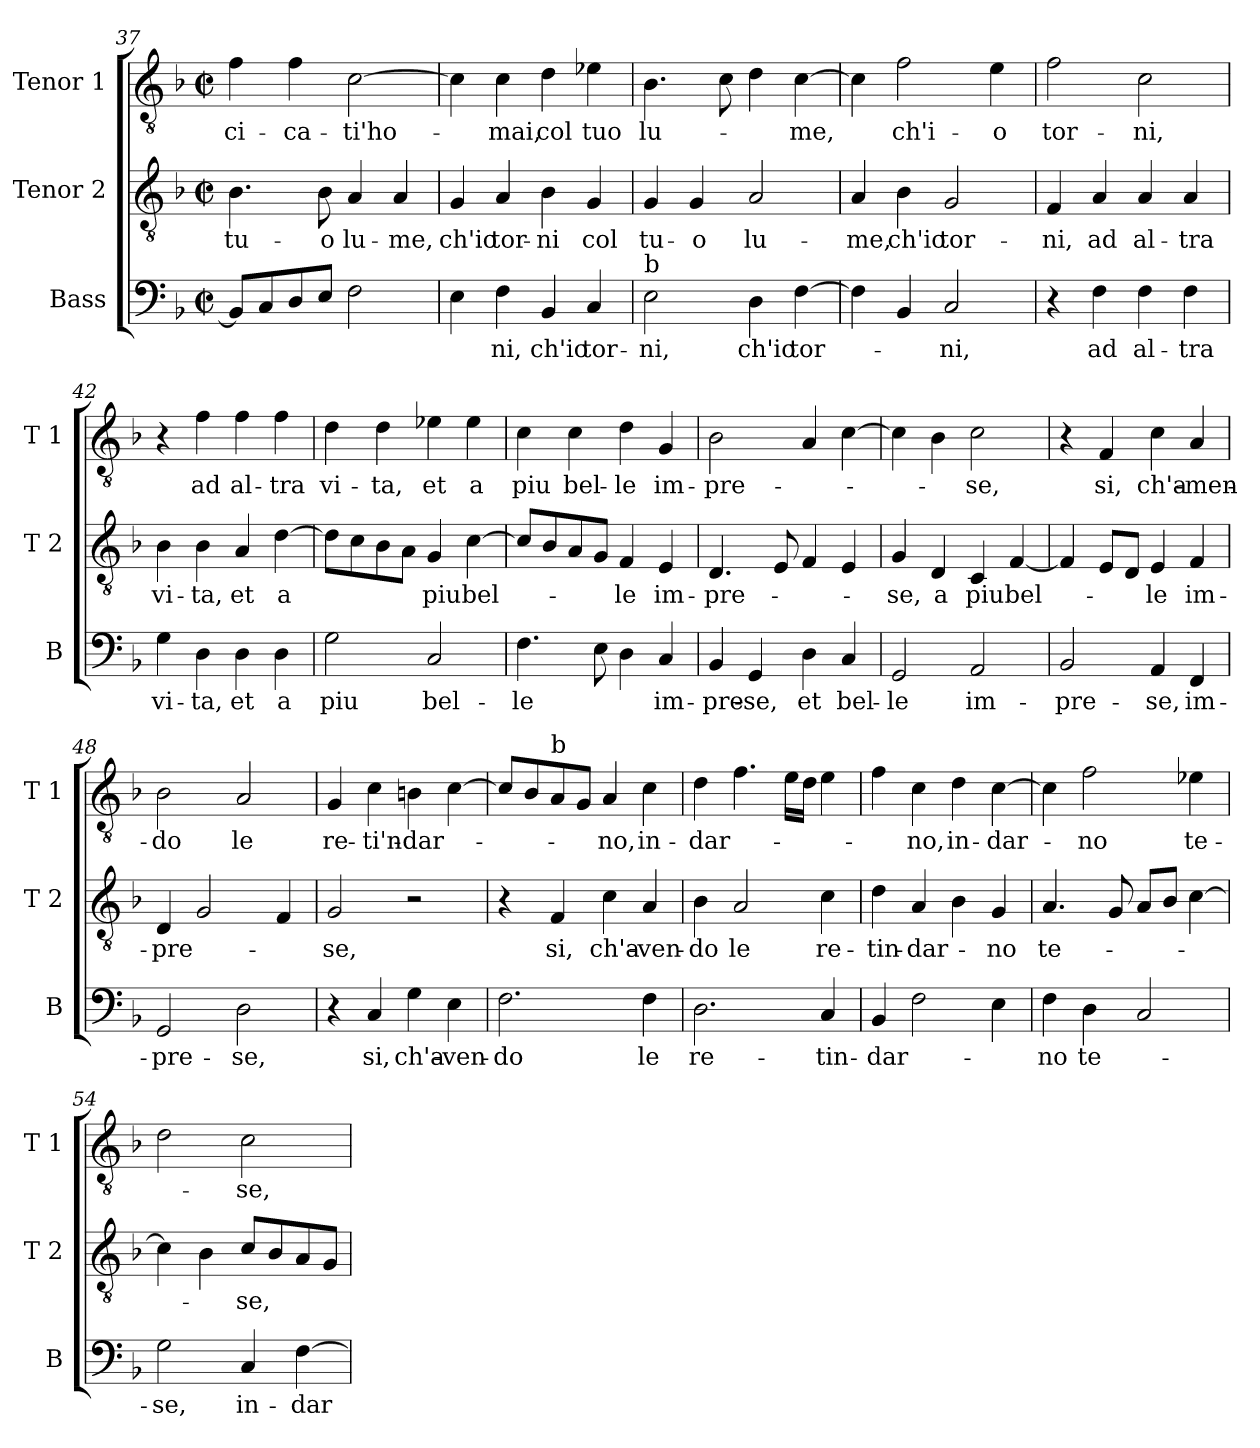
**kern	**text	**kern	**text	**kern	**text
*part3	*part3	*part2	*part2	*part1	*part1
*staff3	*staff3	*staff2	*staff2	*staff1	*staff1
*I"Bass	*	*I"Tenor 2	*	*I"Tenor 1	*
*I'B	*	*I'T 2	*	*I'T 1	*
*clefF4	*	*clefGv2	*	*clefGv2	*
*k[b-]	*	*k[b-]	*	*k[b-]	*
*F:	*	*F:	*	*F:	*
*M2/2	*	*M2/2	*	*M2/2	*
*met(c|)	*	*met(c|)	*	*met(c|)	*
=37	=37	=37	=37	=37	=37
!	!	!	!LO:LY:b	!	!LO:LY:b
8BB-/L]	.	4.B-\	tu-	4f\	-ci-
8C/	.	.	.	.	.
!	!	!	!	!	!LO:LY:b
8D/	.	.	.	4f\	-ca-
!	!	!	!LO:LY:b	!	!
8E/J	.	8B-\	-o	.	.
!	!	!	!LO:LY:b	!	!LO:LY:b
2F\	.	4A/	lu-	[2c\	-ti'ho-
!	!	!	!LO:LY:b	!	!
.	.	4A/	-me,	.	.
=38	=38	=38	=38	=38	=38
!	!	!	!LO:LY:b	!	!
4E\	.	4G/	ch'io	4c\]	.
!	!LO:LY:b	!	!LO:LY:b	!	!LO:LY:b
4F\	-ni,	4A/	tor-	4c\	-mai,
!	!LO:LY:b	!	!LO:LY:b	!	!LO:LY:b
4BB-/	ch'io	4B-\	-ni	4d\	col
!	!LO:LY:b	!	!LO:LY:b	!	!LO:LY:b
4C/	tor-	4G/	col	4e-X\	tuo
=39	=39	=39	=39	=39	=39
!LO:TX:a:t=b	!	!	!	!	!
!	!LO:LY:b	!	!LO:LY:b	!	!LO:LY:b
2E\	-ni,	4G/	tu-	4.B-\	lu-
!	!	!	!LO:LY:b	!	!
.	.	4G/	-o	.	.
.	.	.	.	8c\	.
!	!LO:LY:b	!	!LO:LY:b	!	!
4D\	ch'io	2A/	lu-	4d\	.
!	!LO:LY:b	!	!	!	!LO:LY:b
[4F\	tor-	.	.	[4c\	-me,
=40	=40	=40	=40	=40	=40
!	!	!	!LO:LY:b	!	!
4F\]	.	4A/	-me,	4c\]	.
!	!	!	!LO:LY:b	!	!LO:LY:b
4BB-/	.	4B-\	ch'io	2f\	ch'i-
!	!LO:LY:b	!	!LO:LY:b	!	!
2C/	-ni,	2G/	tor-	.	.
!	!	!	!	!	!LO:LY:b
.	.	.	.	4e\	-o
!!LO:LB:g=z
=41	=41	=41	=41	=41	=41
!	!	!	!LO:LY:b	!	!LO:LY:b
4r	.	4F/	-ni,	2f\	tor-
!	!LO:LY:b	!	!LO:LY:b	!	!
4F\	ad	4A/	ad	.	.
!	!LO:LY:b	!	!LO:LY:b	!	!LO:LY:b
4F\	al-	4A/	al-	2c\	-ni,
!	!LO:LY:b	!	!LO:LY:b	!	!
4F\	-tra	4A/	-tra	.	.
=42	=42	=42	=42	=42	=42
!	!LO:LY:b	!	!LO:LY:b	!	!
4G\	vi-	4B-\	vi-	4r	.
!	!LO:LY:b	!	!LO:LY:b	!	!LO:LY:b
4D\	-ta,	4B-\	-ta,	4f\	ad
!	!LO:LY:b	!	!LO:LY:b	!	!LO:LY:b
4D\	et	4A/	et	4f\	al-
!	!LO:LY:b	!	!LO:LY:b	!	!LO:LY:b
4D\	a	[4d\	a	4f\	-tra
=43	=43	=43	=43	=43	=43
!	!LO:LY:b	!	!	!	!LO:LY:b
2G\	piu	8d\L]	.	4d\	vi-
.	.	8c\	.	.	.
!	!	!	!	!	!LO:LY:b
.	.	8B-\	.	4d\	-ta,
.	.	8A\J	.	.	.
!	!LO:LY:b	!	!LO:LY:b	!	!LO:LY:b
2C/	bel-	4G/	piu	4e-X\	et
!	!	!	!LO:LY:b	!	!LO:LY:b
.	.	[4c\	bel-	4e-\	a
=44	=44	=44	=44	=44	=44
!	!LO:LY:b	!	!	!	!LO:LY:b
4.F\	-le	8c/L]	.	4c\	piu
.	.	8B-/	.	.	.
!	!	!	!	!	!LO:LY:b
.	.	8A/	.	4c\	bel-
8E\	.	8G/J	.	.	.
!	!	!	!LO:LY:b	!	!LO:LY:b
4D\	.	4F/	-le	4d\	-le
!	!LO:LY:b	!	!LO:LY:b	!	!LO:LY:b
4C/	im-	4E/	im-	4G/	im-
=45	=45	=45	=45	=45	=45
!	!LO:LY:b	!	!LO:LY:b	!	!LO:LY:b
4BB-/	-pre-	4.D/	-pre-	2B-\	-pre-
!	!LO:LY:b	!	!	!	!
4GG/	-se,	.	.	.	.
.	.	8E/	.	.	.
!	!LO:LY:b	!	!	!	!
4D\	et	4F/	.	4A/	.
!	!LO:LY:b	!	!	!	!
4C/	bel-	4E/	.	[4c\	.
!!LO:LB:g=z
=46	=46	=46	=46	=46	=46
!	!LO:LY:b	!	!LO:LY:b	!	!
2GG/	-le	4G/	-se,	4c\]	.
!	!	!	!LO:LY:b	!	!
.	.	4D/	a	4B-\	.
!	!LO:LY:b	!	!LO:LY:b	!	!LO:LY:b
2AA/	im-	4C/	piu	2c\	-se,
!	!	!	!LO:LY:b	!	!
.	.	[4F/	bel-	.	.
=47	=47	=47	=47	=47	=47
!	!LO:LY:b	!	!	!	!
2BB-/	-pre-	4F/]	.	4r	.
!	!	!	!	!	!LO:LY:b
.	.	8E/L	.	4F/	si,
.	.	8D/J	.	.	.
!	!LO:LY:b	!	!LO:LY:b	!	!LO:LY:b
4AA/	-se,	4E/	-le	4c\	ch'a-
!	!LO:LY:b	!	!LO:LY:b	!	!LO:LY:b
4FF/	im-	4F/	im-	4A/	-men-
=48	=48	=48	=48	=48	=48
!	!LO:LY:b	!	!LO:LY:b	!	!LO:LY:b
2GG/	-pre-	4D/	-pre-	2B-\	-do
.	.	2G/	.	.	.
!	!LO:LY:b	!	!	!	!LO:LY:b
2D\	-se,	.	.	2A/	le
.	.	4F/	.	.	.
=49	=49	=49	=49	=49	=49
!	!	!	!LO:LY:b	!	!LO:LY:b
4r	.	2G/	-se,	4G/	re-
!	!LO:LY:b	!	!	!	!LO:LY:b
4C/	si,	.	.	4c\	-ti'n-
!	!LO:LY:b	!	!	!	!LO:LY:b
4G\	ch'a-	2r	.	4Bn\	-dar-
!	!LO:LY:b	!	!	!	!
4E\	-ven-	.	.	[4c\	.
=50	=50	=50	=50	=50	=50
!	!LO:LY:b	!	!	!	!
2.F\	-do	4r	.	8c/L]	.
.	.	.	.	8B-/	.
!	!	!	!	!LO:TX:a:t=b	!
!	!	!	!LO:LY:b	!	!
.	.	4F/	si,	8A/	.
.	.	.	.	8G/J	.
!	!	!	!LO:LY:b	!	!LO:LY:b
.	.	4c\	ch'a-	4A/	-no,
!	!LO:LY:b	!	!LO:LY:b	!	!LO:LY:b
4F\	le	4A/	-ven-	4c\	in-
!!LO:LB:g=z
=51	=51	=51	=51	=51	=51
!	!LO:LY:b	!	!LO:LY:b	!	!LO:LY:b
2.D\	re-	4B-\	-do	4d\	-dar-
!	!	!	!LO:LY:b	!	!
.	.	2A/	le	4.f\	.
.	.	.	.	16e\LL	.
.	.	.	.	16d\JJ	.
!	!LO:LY:b	!	!LO:LY:b	!	!
4C/	-tin-	4c\	re-	4e\	.
=52	=52	=52	=52	=52	=52
!	!LO:LY:b	!	!LO:LY:b	!	!
4BB-/	-dar-	4d\	-tin-	4f\	.
!	!	!	!LO:LY:b	!	!LO:LY:b
2F\	.	4A/	-dar-	4c\	-no,
!	!	!	!	!	!LO:LY:b
.	.	4B-\	.	4d\	in-
!	!	!	!LO:LY:b	!	!LO:LY:b
4E\	.	4G/	-no	[4c\	-dar-
=53	=53	=53	=53	=53	=53
!	!LO:LY:b	!	!LO:LY:b	!	!
4F\	-no	4.A/	te-	4c\]	.
!	!LO:LY:b	!	!	!	!LO:LY:b
4D\	te-	.	.	2f\	-no
.	.	8G/	.	.	.
2C/	.	8A/L	.	.	.
.	.	8B-/J	.	.	.
!	!	!	!	!	!LO:LY:b
.	.	[4c\	.	4e-X\	te-
=54	=54	=54	=54	=54	=54
!	!LO:LY:b	!	!	!	!
2G\	-se,	4c\]	.	2d\	.
.	.	4B-\	.	.	.
!	!LO:LY:b	!	!LO:LY:b	!	!LO:LY:b
4C/	in-	8c/L	-se,	2c\	-se,
.	.	8B-/	.	.	.
!	!LO:LY:b	!	!	!	!
[4F\	-dar-	8A/	.	.	.
.	.	8G/J	.	.	.
=	=	=	=	=	=
*-	*-	*-	*-	*-	*-
